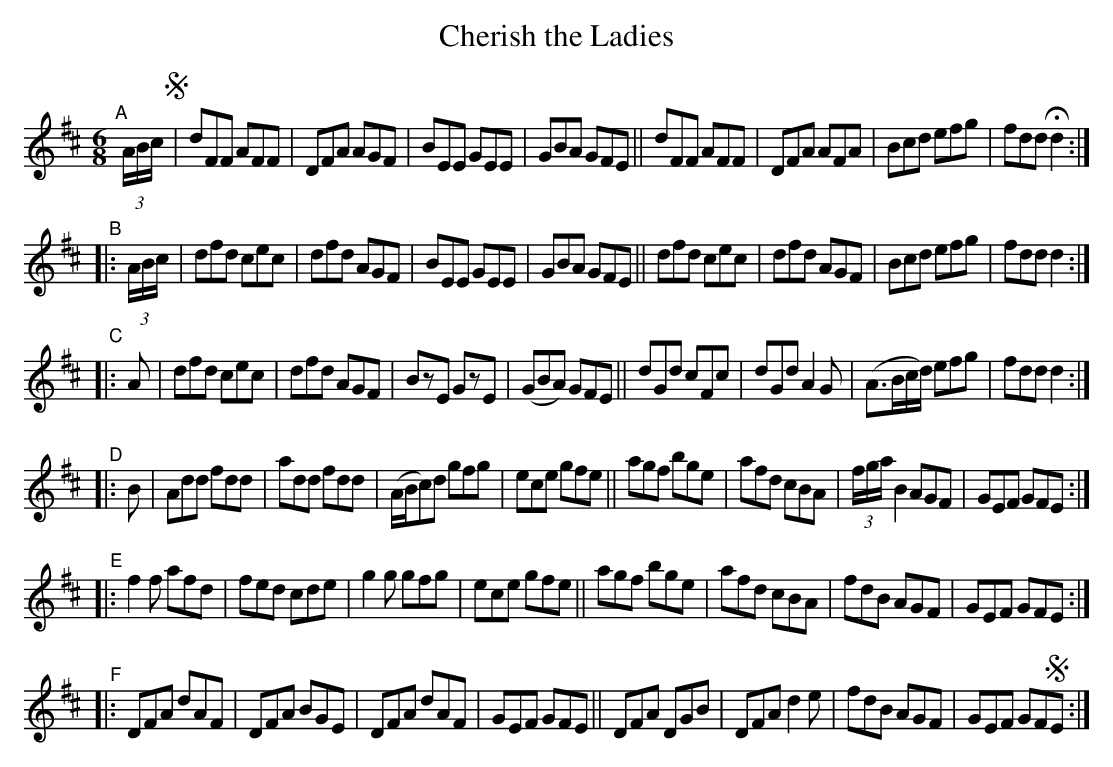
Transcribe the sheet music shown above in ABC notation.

X:1
T: Cherish the Ladies
M: 6/8
L: 1/8
K: D
"^A"[|] (3A/B/c/!segno!|\
dFF AFF | DFA AGF | BEE GEE | GBA GFE || dFF AFF | DFA AFA | Bcd efg | fdd Hd2 :|
"^B"|: (3A/B/c/ |\
dfd cec | dfd AGF | BEE GEE | GBA GFE || dfd cec | dfd AGF | Bcd efg | fdd d2 :|
"^C"|: A |\
dfd cec | dfd AGF | BzE GzE | (GBA) GFE || dGd cFc | dGd A2G | (A>Bc/d/) efg | fdd d2 :|
"^D"|: B |\
Add fdd | add fdd | (A/B/c)d gfg | ece gfe || agf bge | afd cBA | (3f/g/a/ B2 AGF | GEF GFE :|
"^E"|:\
f2f afd | fed cde | g2g gfg | ece gfe || agf bge | afd cBA | fdB AGF | GEF GFE :|
"^F"|:\
DFA dAF | DFA BGE | DFA dAF | GEF GFE || DFA DGB | DFA d2e | fdB AGF | GEF GF!segno!E :|
